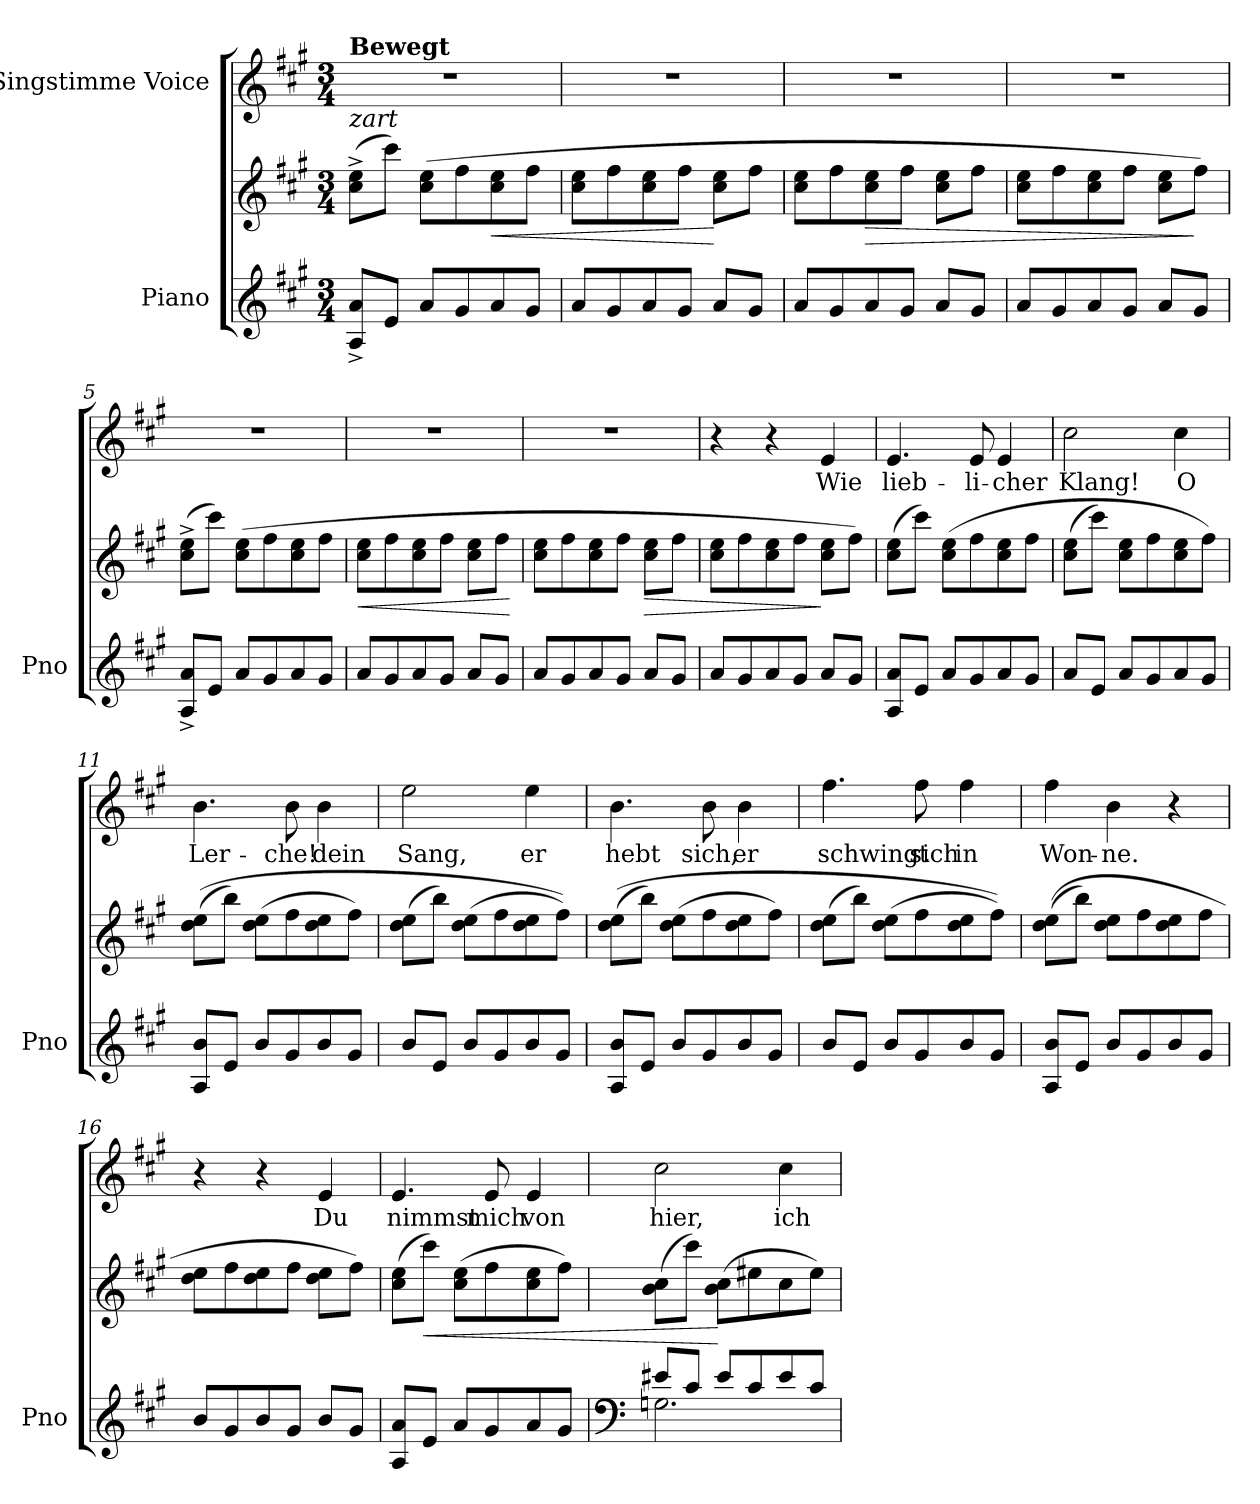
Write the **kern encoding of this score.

**kern	**kern	**dynam	**kern	**text
*part2	*part2	*part2	*part1	*part1
*staff3	*staff2	*staff2/3	*staff1	*staff1
*I"Piano	*	*	*I"Singstimme Voice	*
*I'Pno	*	*	*	*
*clefG2	*clefG2	*	*clefG2	*
*k[f#c#g#]	*k[f#c#g#]	*	*k[f#c#g#]	*
*M3/4	*M3/4	*	*M3/4	*
=1	=1	=1	=1	=1
!	!	!	!LO:TX:a:B:t=Bewegt	!
!	!LO:TX:i:t=zart	!	!	!
8A/^ 8a/^L	(8cc#\^ 8ee\^L	.	2.r	.
8e/J	8ccc#\J)	.	.	.
8a/L	(8cc#\ 8ee\L	.	.	.
8g#/	8ff#\	.	.	.
!	!	!LO:HP:b	!	!
8a/	8cc#\ 8ee\	<	.	.
8g#/J	8ff#\J	.	.	.
=2	=2	=2	=2	=2
8a/L	8cc#\ 8ee\L	.	2.r	.
8g#/	8ff#\	.	.	.
8a/	8cc#\ 8ee\	.	.	.
8g#/J	8ff#\J	.	.	.
8a/L	8cc#\ 8ee\L	[	.	.
8g#/J	8ff#\J	.	.	.
=3	=3	=3	=3	=3
8a/L	8cc#\ 8ee\L	.	2.r	.
8g#/	8ff#\	.	.	.
!	!	!LO:HP:b	!	!
8a/	8cc#\ 8ee\	>	.	.
8g#/J	8ff#\J	.	.	.
8a/L	8cc#\ 8ee\L	.	.	.
8g#/J	8ff#\J	.	.	.
=4	=4	=4	=4	=4
8a/L	8cc#\ 8ee\L	.	2.r	.
8g#/	8ff#\	.	.	.
8a/	8cc#\ 8ee\	.	.	.
8g#/J	8ff#\J	.	.	.
8a/L	8cc#\ 8ee\L	.	.	.
8g#/J	8ff#\J)	]	.	.
=5	=5	=5	=5	=5
8A/^ 8a/^L	(8cc#\^ 8ee\^L	.	2.r	.
8e/J	8ccc#\J)	.	.	.
8a/L	(8cc#\ 8ee\L	.	.	.
8g#/	8ff#\	.	.	.
8a/	8cc#\ 8ee\	.	.	.
8g#/J	8ff#\J	.	.	.
=6	=6	=6	=6	=6
!	!	!LO:HP:b	!	!
8a/L	8cc#\ 8ee\L	<	2.r	.
8g#/	8ff#\	.	.	.
8a/	8cc#\ 8ee\	.	.	.
8g#/J	8ff#\J	.	.	.
8a/L	8cc#\ 8ee\L	.	.	.
8g#/J	8ff#\J	.	.	.
.	.	[	.	.
=7	=7	=7	=7	=7
8a/L	8cc#\ 8ee\L	.	2.r	.
8g#/	8ff#\	.	.	.
8a/	8cc#\ 8ee\	.	.	.
8g#/J	8ff#\J	.	.	.
!	!	!LO:HP:b	!	!
8a/L	8cc#\ 8ee\L	>	.	.
8g#/J	8ff#\J	.	.	.
=8	=8	=8	=8	=8
8a/L	8cc#\ 8ee\L	.	4r	.
8g#/	8ff#\	.	.	.
8a/	8cc#\ 8ee\	.	4r	.
8g#/J	8ff#\J	.	.	.
8a/L	8cc#\ 8ee\L	]	4e/	Wie
8g#/J	8ff#\J)	.	.	.
=9	=9	=9	=9	=9
8A/ 8a/L	(8cc#\ 8ee\L	.	4.e/	lieb-
8e/J	8ccc#\J)	.	.	.
8a/L	(8cc#\ 8ee\L	.	.	.
8g#/	8ff#\	.	8e/	-li-
8a/	8cc#\ 8ee\	.	4e/	-cher
8g#/J	8ff#\J	.	.	.
=10	=10	=10	=10	=10
8a/L	(8cc#\ 8ee\L	.	2cc#\	Klang!
8e/J	8ccc#\J)	.	.	.
8a/L	8cc#\ 8ee\L	.	.	.
8g#/	8ff#\	.	.	.
8a/	8cc#\ 8ee\	.	4cc#\	O
8g#/J	8ff#\J)	.	.	.
=11	=11	=11	=11	=11
8A/ 8b/L	((8dd\ 8ee\L	.	4.b\	Ler-
8e/J	8bb\J)	.	.	.
8b/L	(8dd\ 8ee\L	.	.	.
8g#/	8ff#\	.	8b\	-che!
8b/	8dd\ 8ee\	.	4b\	dein
8g#/J	8ff#\J)	.	.	.
=12	=12	=12	=12	=12
8b/L	(8dd\ 8ee\L	.	2ee\	Sang,
8e/J	8bb\J)	.	.	.
8b/L	(8dd\ 8ee\L	.	.	.
8g#/	8ff#\	.	.	.
8b/	8dd\ 8ee\	.	4ee\	er
8g#/J	8ff#\J))	.	.	.
=13	=13	=13	=13	=13
8A/ 8b/L	((8dd\ 8ee\L	.	4.b\	hebt
8e/J	8bb\J)	.	.	.
8b/L	(8dd\ 8ee\L	.	.	.
8g#/	8ff#\	.	8b\	sich,
8b/	8dd\ 8ee\	.	4b\	er
8g#/J	8ff#\J)	.	.	.
=14	=14	=14	=14	=14
8b/L	(8dd\ 8ee\L	.	4.ff#\	schwingt
8e/J	8bb\J)	.	.	.
8b/L	(8dd\ 8ee\L	.	.	.
8g#/	8ff#\	.	8ff#\	sich
8b/	8dd\ 8ee\	.	4ff#\	in
8g#/J	8ff#\J))	.	.	.
=15	=15	=15	=15	=15
8A/ 8b/L	((8dd\ 8ee\L	.	4ff#\	Won-
8e/J	8bb\J)	.	.	.
8b/L	8dd\ 8ee\L	.	4b\	-ne.
8g#/	8ff#\	.	.	.
8b/	8dd\ 8ee\	.	4r	.
8g#/J	8ff#\J	.	.	.
=16	=16	=16	=16	=16
8b/L	8dd\ 8ee\L	.	4r	.
8g#/	8ff#\	.	.	.
8b/	8dd\ 8ee\	.	4r	.
8g#/J	8ff#\J	.	.	.
8b/L	8dd\ 8ee\L	.	4e/	Du
8g#/J	8ff#\J)	.	.	.
=17	=17	=17	=17	=17
8A/ 8a/L	(8cc#\ 8ee\L	.	4.e/	nimmst
!	!	!LO:HP:b	!	!
8e/J	8ccc#\J)	<	.	.
8a/L	(8cc#\ 8ee\L	.	.	.
8g#/	8ff#\	.	8e/	mich
8a/	8cc#\ 8ee\	.	4e/	von
8g#/J	8ff#\J)	.	.	.
=18	=18	=18	=18	=18
*clefF4	*	*	*	*
*^	*	*	*	*
8e#X/L	2.Gn\	(8b\ 8cc#\L	.	2cc#\	hier,
8c#/J	.	8ccc#\J)	.	.	.
8e#/L	.	(8b\ 8cc#\L	[	.	.
8c#/	.	8ee#X\	.	.	.
8e#/	.	8cc#\	.	4cc#\	ich
8c#/J	.	8ee#\J)	.	.	.
*v	*v	*	*	*	*
=	=	=	=	=
*-	*-	*-	*-	*-
